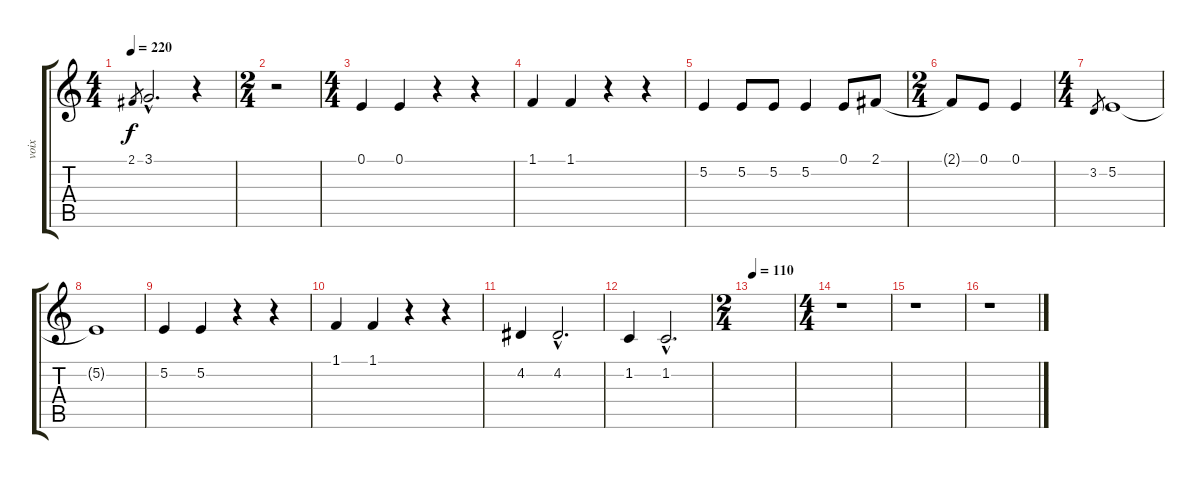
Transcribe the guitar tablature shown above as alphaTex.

\track ("voix" "voix") {instrument tangoaccordion}
\staff {score tabs}
\tuning (E4 B3 G3 D3 A2 E2) {hide}
\ts (4 4)
\tempo 220
\clef g2
\ks c
2.1.8{gr dy f} 3.1{hac}.2{d} r.4 |
\ts (2 4)
r.2 |
\ts (4 4)
0.1.4 0.1.4 r.4 r.4 |
1.1.4 1.1.4 r.4 r.4 |
5.2.4 5.2.8 5.2.8 5.2.4 0.1.8 2.1.8 |
\ts (2 4)
2.1{t}.8 0.1.8 0.1.4 |
\ts (4 4)
3.2.8{gr} 5.2.1 |
5.2{t}.1 |
5.2.4 5.2.4 r.4 r.4 |
1.1.4 1.1.4 r.4 r.4 |
4.2.4 4.2{hac}.2{d} |
1.2.4 1.2{hac}.2{d} |
\ts (2 4)
\tempo 110
|
\ts (4 4)
r.1 |
r.1 |
r.1
